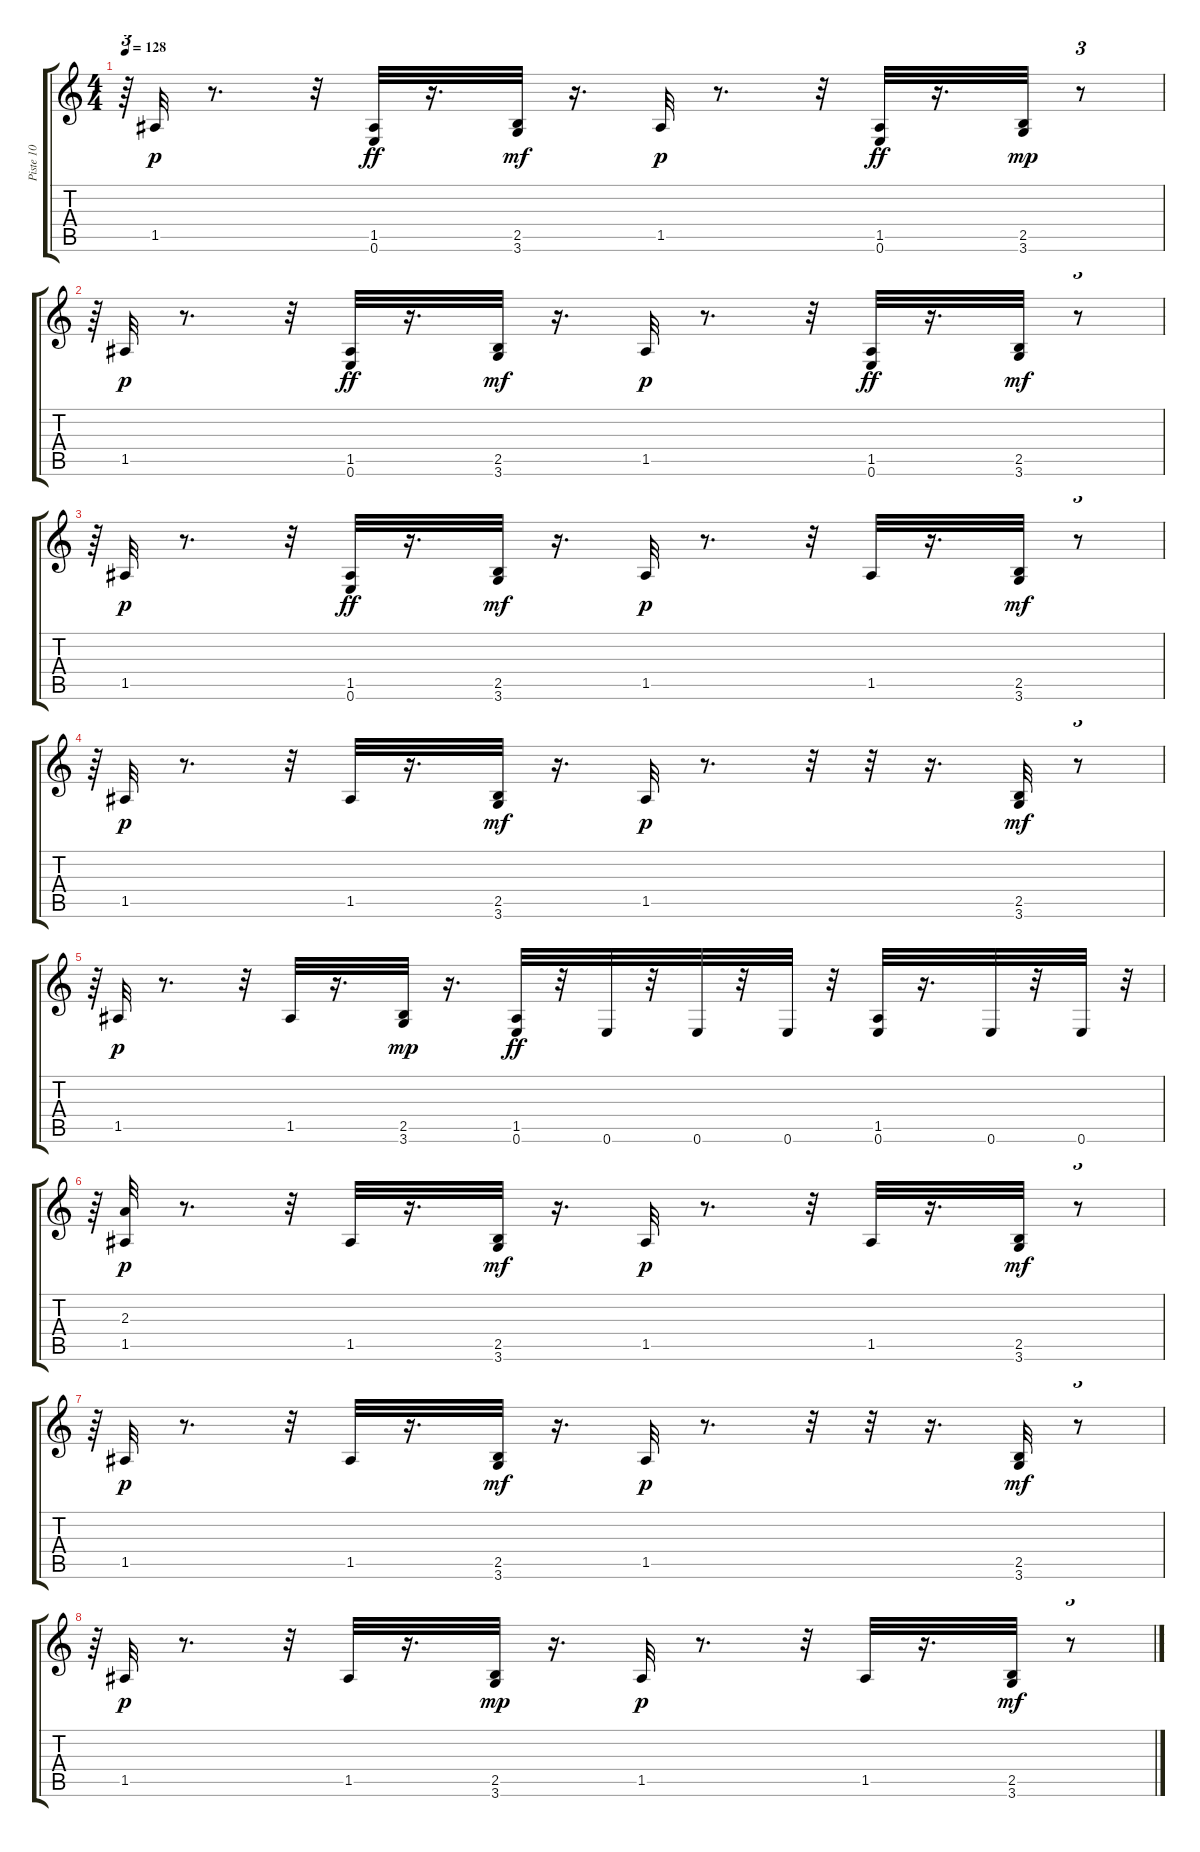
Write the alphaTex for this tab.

\track ("Piste 10" "Piste 10") {instrument acousticguitarsteel}
\staff {score tabs}
\tuning (E4 B3 G3 D3 A2 E2) {hide}
\ts (4 4)
\tempo 128
\clef g2
\ks c
r.64{tu (3 2) dy mf} 1.5.32{dy p} r.8{d} r.32 (1.5 0.6).32{dy ff} r.16{d} (2.5 3.6).32{dy mf} r.16{d} 1.5.32{dy p} r.8{d} r.32 (1.5 0.6).32{dy ff} r.16{d} (2.5 3.6).32{dy mp} r.8{tu (3 2)} |
r.64{tu (3 2)} 1.5.32{dy p} r.8{d} r.32 (1.5 0.6).32{dy ff} r.16{d} (2.5 3.6).32{dy mf} r.16{d} 1.5.32{dy p} r.8{d} r.32 (1.5 0.6).32{dy ff} r.16{d} (2.5 3.6).32{dy mf} r.8{tu (3 2)} |
r.64{tu (3 2)} 1.5.32{dy p} r.8{d} r.32 (1.5 0.6).32{dy ff} r.16{d} (2.5 3.6).32{dy mf} r.16{d} 1.5.32{dy p} r.8{d} r.32 1.5.32 r.16{d} (2.5 3.6).32{dy mf} r.8{tu (3 2)} |
r.64{tu (3 2)} 1.5.32{dy p} r.8{d} r.32 1.5.32 r.16{d} (2.5 3.6).32{dy mf} r.16{d} 1.5.32{dy p} r.8{d} r.32 r.32 r.16{d} (2.5 3.6).32{dy mf} r.8{tu (3 2)} |
r.64{tu (3 2)} 1.5.32{dy p} r.8{d} r.32 1.5.32 r.16{d} (2.5 3.6).32{dy mp} r.16{d} (1.5 0.6).32{dy ff} r.32 0.6.32 r.32 0.6.32 r.32 0.6.32 r.32 (1.5 0.6).32 r.16{d} 0.6.32 r.32 0.6.32 r.32{tu (3 2)} |
r.64{tu (3 2)} (2.3 1.5).32{dy p} r.8{d} r.32 1.5.32 r.16{d} (2.5 3.6).32{dy mf} r.16{d} 1.5.32{dy p} r.8{d} r.32 1.5.32 r.16{d} (2.5 3.6).32{dy mf} r.8{tu (3 2)} |
r.64{tu (3 2)} 1.5.32{dy p} r.8{d} r.32 1.5.32 r.16{d} (2.5 3.6).32{dy mf} r.16{d} 1.5.32{dy p} r.8{d} r.32 r.32 r.16{d} (2.5 3.6).32{dy mf} r.8{tu (3 2)} |
r.64{tu (3 2)} 1.5.32{dy p} r.8{d} r.32 1.5.32 r.16{d} (2.5 3.6).32{dy mp} r.16{d} 1.5.32{dy p} r.8{d} r.32 1.5.32 r.16{d} (2.5 3.6).32{dy mf} r.8{tu (3 2)}
